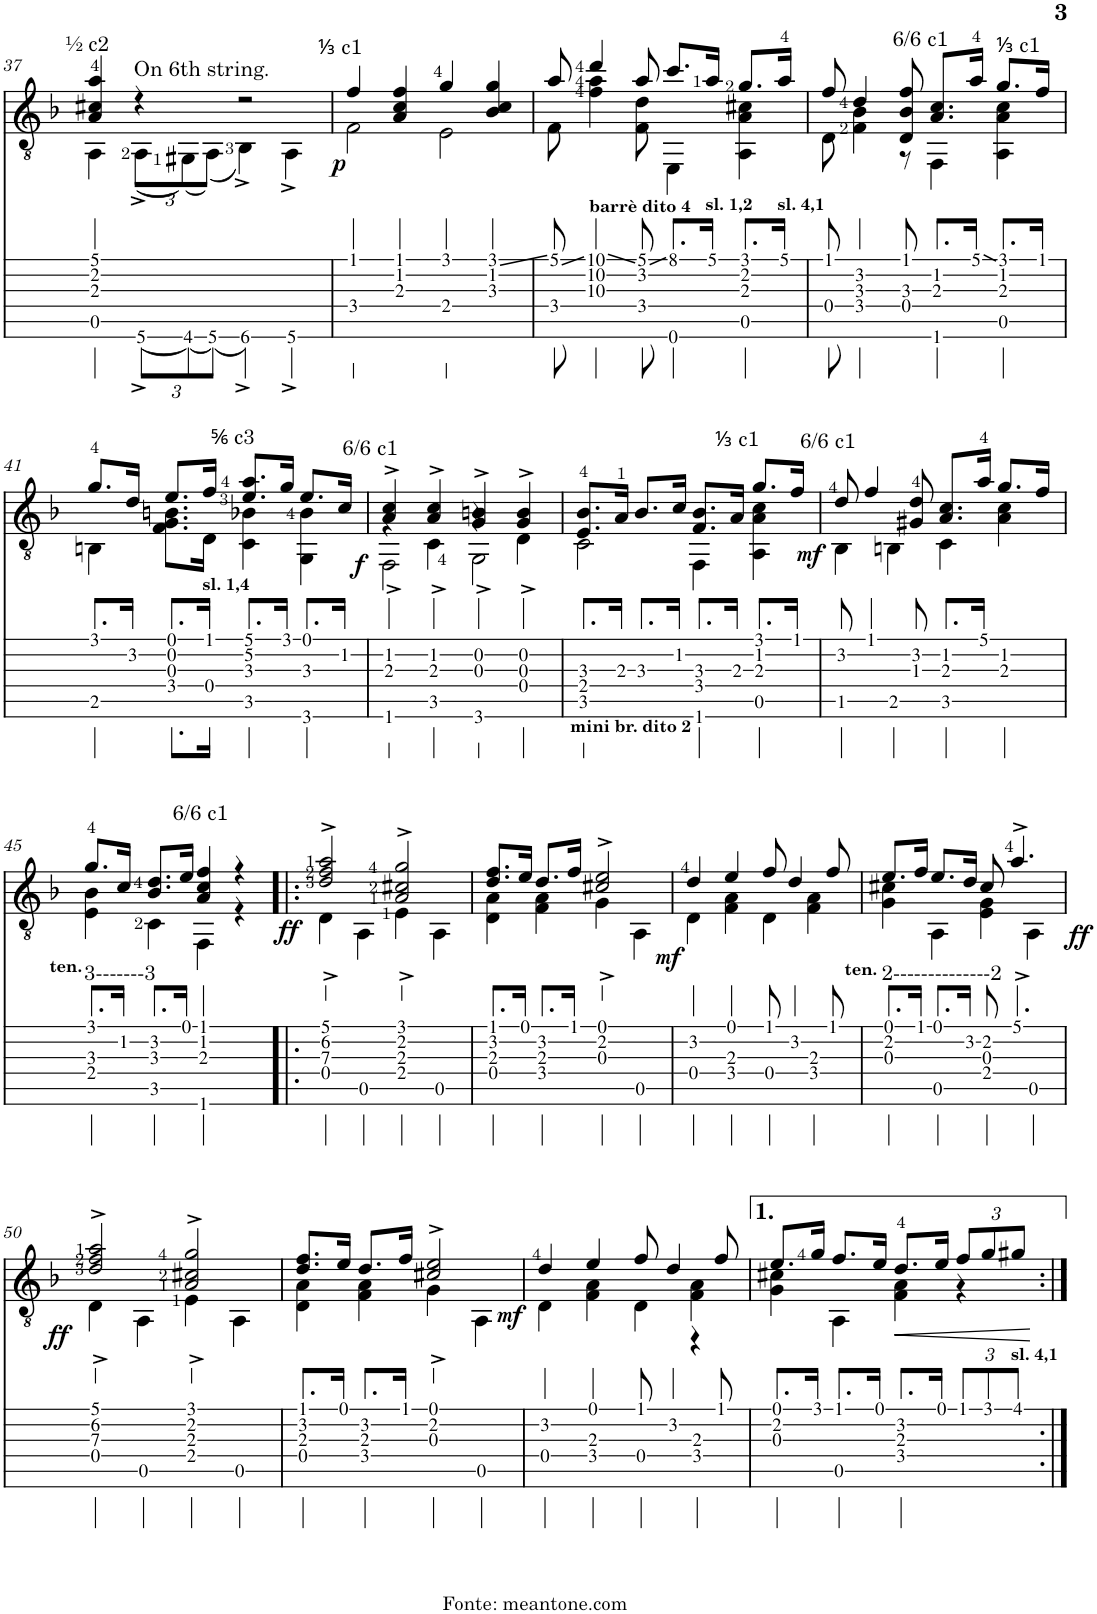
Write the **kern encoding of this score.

**kern	**kern	**dynam
*part2	*part1	*part1
*staff2	*staff1	*staff1
*I"Chitarra classica (Intavolatura)	*I"Chitarra classica	*
!!LO:PB:g=z
*	*clefGv2	*
*k[b-]	*k[b-]	*
*M4/4	*M4/4	*
=37	=37	=37
*^	*^	*
!	!	!LO:TX:a:t=½ c2	!	!
4A/ 4c#X/ 4a/	4AA\	4A/ 4c#X/ 4a/	4AA\	.
*	*Xbrackettup	*	*Xbrackettup	*
!	!	!LO:TX:a:t=On 6th string.	!	!
4r	(12AA^\L	4r	(12AA^\L	.
.	(12GG#X\)	.	(12GG#X\)	.
.	(12AA\J)	.	(12AA\J)	.
2r	4BB-^\)	2r	4BB-^\)	.
!	!	!	!	!LO:DY:b
.	4AA^\	.	4AA^\	p
=38	=38	=38	=38	=38
!	!	!LO:TX:a:t=⅓ c1	!	!
4f/	2F\	4f/	2F\	.
4A/ 4c/ 4f/	.	4A/ 4c/ 4f/	.	.
4g/	2E\	4g/	2E\	.
4B-/ 4c/ 4g/	.	4B-/ 4c/ 4g/	.	.
=39	=39	=39	=39	=39
8a/	8F\	8a/	8F\	.
!LO:TX:a:B:t=barrè dito 4	!	!	!	!
4dd/	4f\ 4a\	4dd/	4f\ 4a\	.
8a/	8F\ 8d\	8a/	8F\ 8d\	.
8.cc/L	4EE\	8.cc/L	4EE\	.
!LO:TX:a:B:t=sl. 1,2	!	!	!	!
16a/Jk	.	16a/Jk	.	.
8.g/L	4AA\ 4A\ 4c#X\	8.g/L	4AA\ 4A\ 4c#X\	.
!LO:TX:a:B:t=sl. 4,1	!	!	!	!
16a/Jk	.	16a/Jk	.	.
=40	=40	=40	=40	=40
8f/	8D\	8f/	8D\	.
4d/	4F\ 4B-\	4d/	4F\ 4B-\	.
8D/ 8B-/ 8f/	8r	8D/ 8B-/ 8f/	8r	.
!	!	!LO:TX:a:t=6/6 c1	!	!
8.A/ 8.c/L	4FF\	8.A/ 8.c/L	4FF\	.
16a/Jk	.	16a/Jk	.	.
!	!	!LO:TX:a:t=⅓ c1	!	!
8.g/L	4AA\ 4A\ 4c\	8.g/L	4AA\ 4A\ 4c\	.
16f/Jk	.	16f/Jk	.	.
!!LO:LB:g=z	!!
=41	=41	=41	=41	=41
8.g/L	4BBn\	8.g/L	4BBn\	.
16d/Jk	.	16d/Jk	.	.
8.e/L	8.F\ 8.G\ 8.Bn\L	8.e/L	8.F\ 8.G\ 8.Bn\L	.
!LO:TX:a:B:t=sl. 1,4	!	!	!	!
16f/Jk	16D\Jk	16f/Jk	16D\Jk	.
!	!	!LO:TX:a:t=⅚ c3	!	!
8.e/ 8.a/L	4C\ 4B-X\	8.e/ 8.a/L	4C\ 4B-X\	.
16g/Jk	.	16g/Jk	.	.
8.e/L	4GG\ 4B-\	8.e/L	4GG\ 4B-\	.
16c/Jk	.	16c/Jk	.	.
=42	=42	=42	=42	=42
*	*^	*	*^	*
!	!	!	!LO:TX:a:t=6/6 c1	!	!	!
!	!	!	!	!	!	!LO:DY:b
4A/^ 4c/^	4r	2FF\	4A/^ 4c/^	4r	2FF\	f
4A/^ 4c/^	4C\	.	4A/^ 4c/^	4C\	.	.
4G/^ 4Bn/^	4r	2GG\	4G/^ 4Bn/^	4r	2GG\	.
4G/^ 4B/^	4D\	.	4G/^ 4B/^	4D\	.	.
*	*v	*v	*	*	*	*
*	*	*	*v	*v	*
=43	=43	=43	=43	=43
!LO:TX:b:B:t=mini br. dito 2	!	!	!	!
8.E/ 8.B-/L	2C\	8.E/ 8.B-/L	2C\	.
16A/Jk	.	16A/Jk	.	.
8.B-/L	.	8.B-/L	.	.
16c/Jk	.	16c/Jk	.	.
8.F/ 8.B-/L	4FF\	8.F/ 8.B-/L	4FF\	.
16A/Jk	.	16A/Jk	.	.
!	!	!LO:TX:a:t=⅓ c1	!	!
8.g/L	4AA\ 4A\ 4c\	8.g/L	4AA\ 4A\ 4c\	.
16f/Jk	.	16f/Jk	.	.
=44	=44	=44	=44	=44
!	!	!LO:TX:a:t=6/6 c1	!	!
!	!	!	!	!LO:DY:b
8d/	4BB-\	8d/	4BB-\	mf
4f/	.	4f/	.	.
.	4BBn\	.	4BBn\	.
8G#X/ 8d/	.	8G#X/ 8d/	.	.
8.A/ 8.c/L	4C\	8.A/ 8.c/L	4C\	.
16a/Jk	.	16a/Jk	.	.
4r	4A\ 4c\	8.g/L	4A\ 4c\	.
.	.	16f/Jk	.	.
!!LO:LB:g=z	!!
=45	=45	=45	=45	=45
!LO:TX:a:B:t=ten.	!	!	!	!
!LO:TX:a:t=3-------3	!	!	!	!
8.g/L	4E\ 4B-\	8.g/L	4E\ 4B-\	.
16c/Jk	.	16c/Jk	.	.
8.B-/ 8.d/L	4C\	8.B-/ 8.d/L	4C\	.
16e/Jk	.	16e/Jk	.	.
!	!	!LO:TX:a:t=6/6 c1	!	!
4A/ 4c/ 4f/	4FF\	4A/ 4c/ 4f/	4FF\	.
4r	4r	4r	4r	.
=46!|:	=46!|:	=46!|:	=46!|:	=46!|:
!	!	!	!	!LO:DY:b
2d/^ 2f/^ 2a/^	4D\	2d/^ 2f/^ 2a/^	4D\	ff
.	4AA\	.	4AA\	.
2A/^ 2c#X/^ 2g/^	4E\	2A/^ 2c#X/^ 2g/^	4E\	.
.	4AA\	.	4AA\	.
=47	=47	=47	=47	=47
8.d/ 8.f/L	4D\ 4A\	8.d/ 8.f/L	4D\ 4A\	.
16e/Jk	.	16e/Jk	.	.
8.d/L	4F\ 4A\	8.d/L	4F\ 4A\	.
16f/Jk	.	16f/Jk	.	.
2c#X/^ 2e/^	4G\	2c#X/^ 2e/^	4G\	.
!	!	!	!	!LO:DY:b
.	4AA\	.	4AA\	mf
=48	=48	=48	=48	=48
4d/	4D\	4d/	4D\	.
4e/	4F\ 4A\	4e/	4F\ 4A\	.
8f/	4D\	8f/	4D\	.
4d/	.	4d/	.	.
.	4F\ 4A\	.	4F\ 4A\	.
8f/	.	8f/	.	.
=49	=49	=49	=49	=49
!LO:TX:a:B:t=ten.	!	!	!	!
!LO:TX:a:t=2--------------2	!	!	!	!
8.e/L	4G\ 4c#X\	8.e/L	4G\ 4c#X\	.
16f/Jk	.	16f/Jk	.	.
8.e/L	4AA\	8.e/L	4AA\	.
16d/Jk	.	16d/Jk	.	.
8c#/	4E\ 4G\	8c#/	4E\ 4G\	.
4.a^/	.	4.a^/	.	.
!	!	!	!	!LO:DY:b
.	4AA\	.	4AA\	ff
!!LO:LB:g=z	!!
=50	=50	=50	=50	=50
!	!	!	!	!LO:DY:b
2d/^ 2f/^ 2a/^	4D\	2d/^ 2f/^ 2a/^	4D\	ff
.	4AA\	.	4AA\	.
2A/^ 2c#X/^ 2g/^	4E\	2A/^ 2c#X/^ 2g/^	4E\	.
.	4AA\	.	4AA\	.
=51	=51	=51	=51	=51
8.d/ 8.f/L	4D\ 4A\	8.d/ 8.f/L	4D\ 4A\	.
16e/Jk	.	16e/Jk	.	.
8.d/L	4F\ 4A\	8.d/L	4F\ 4A\	.
16f/Jk	.	16f/Jk	.	.
2c#X/^ 2e/^	4G\	2c#X/^ 2e/^	4G\	.
!	!	!	!	!LO:DY:b
.	4AA\	.	4AA\	mf
=52	=52	=52	=52	=52
*	*^	*	*^	*
4d/	4D\	2.ryy	4d/	4D\	2.ryy	.
4e/	4F\ 4A\	.	4e/	4F\ 4A\	.	.
8f/	4D\	.	8f/	4D\	.	.
4d/	.	.	4d/	.	.	.
.	4F\ 4A\	4r	.	4F\ 4A\	4r	.
8f/	.	.	8f/	.	.	.
*	*v	*v	*	*	*	*
*	*	*	*v	*v	*
=53	=53	=53	=53	=53
8.e/L	4G\ 4c#X\	8.e/L	4G\ 4c#X\	.
16g/Jk	.	16g/Jk	.	.
8.f/L	4AA\	8.f/L	4AA\	.
16e/Jk	.	16e/Jk	.	.
!	!	!	!	!LO:HP:b
8.d/L	4F\ 4A\	8.d/L	4F\ 4A\	<
16e/Jk	.	16e/Jk	.	.
12f/L	4r	12f/L	4r	.
12g/	.	12g/	.	.
!LO:TX:a:B:t=sl. 4,1	!	!	!	!
12g#X/J	.	12g#X/J	.	.
*v	*v	*	*	*
*	*v	*v	*
.	.	[
=:|!	=:|!	=:|!
*-	*-	*-
